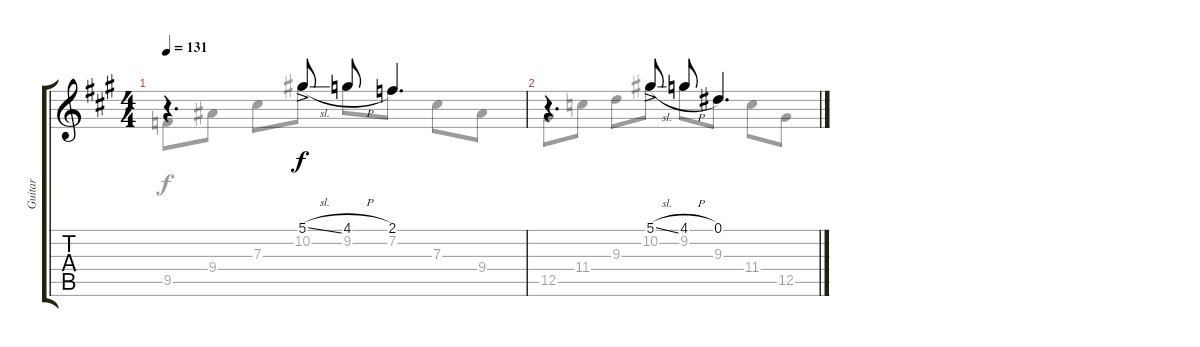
\track ("Guitar" "Guitar") {instrument electricguitarclean}
\staff {score tabs}
\tuning (Eb4 Bb3 Gb3 Db3 Ab2 Eb2) {hide}
\voice
\ts (4 4)
\tempo 131
\clef g2
\ks a
r.4{d dy f} 5.1{sl ac}.8 4.1{h}.8 2.1.4{d} |
r.4{d} 5.1{sl ac}.8 4.1{h}.8 0.1.4{d}
\voice
\clef g2
\ottava regular
\simile none
\ks a
9.5.8{dy f} 9.4.8 7.3.8 10.2.8 9.2.8 7.2.8 7.3.8 9.4.8 |
12.5.8 11.4.8 9.3.8 10.2.8 9.2.8 9.3.8 11.4.8 12.5.8
